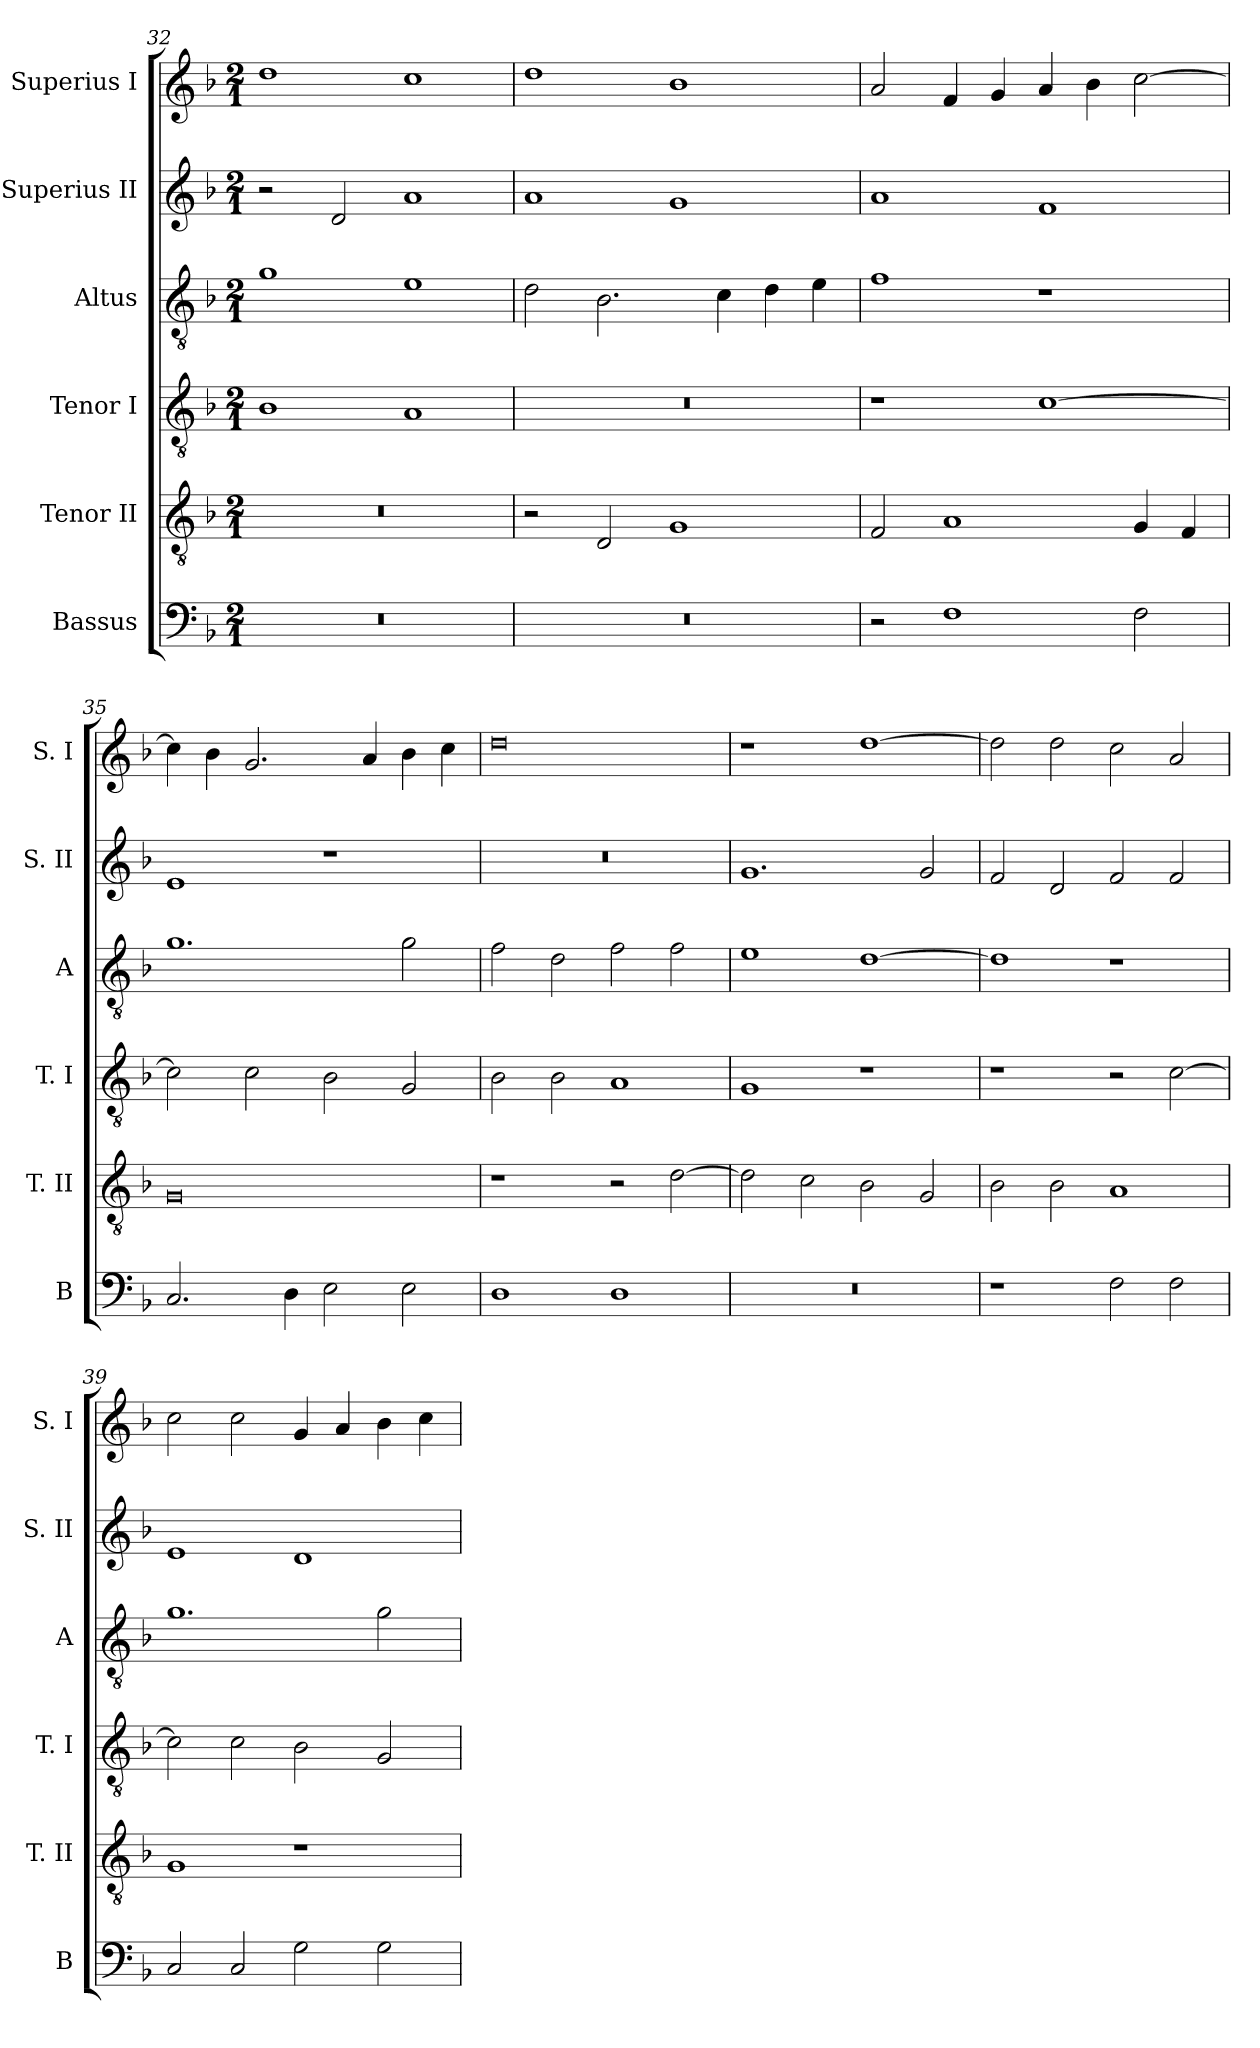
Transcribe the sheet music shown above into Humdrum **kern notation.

**kern	**kern	**kern	**kern	**kern	**kern
*part6	*part5	*part4	*part3	*part2	*part1
*staff6	*staff5	*staff4	*staff3	*staff2	*staff1
*I"Bassus	*I"Tenor II	*I"Tenor I	*I"Altus	*I"Superius II	*I"Superius I
*I'B	*I'T. II	*I'T. I	*I'A	*I'S. II	*I'S. I
*clefF4	*clefGv2	*clefGv2	*clefGv2	*clefG2	*clefG2
*k[b-]	*k[b-]	*k[b-]	*k[b-]	*k[b-]	*k[b-]
*F:	*F:	*F:	*F:	*F:	*F:
*M2/1	*M2/1	*M2/1	*M2/1	*M2/1	*M2/1
=32	=32	=32	=32	=32	=32
0r	0r	1B-	1g	2r	1dd
.	.	.	.	2d	.
.	.	1A	1e	1a	1cc
=33	=33	=33	=33	=33	=33
0r	2r	0r	2d	1a	1dd
.	2D	.	2.B-	.	.
.	1G	.	.	1g	1b-
.	.	.	4c	.	.
.	.	.	4d	.	.
.	.	.	4e	.	.
=34	=34	=34	=34	=34	=34
2r	2F	1r	1f	1a	2a
1F	1A	.	.	.	4f
.	.	.	.	.	4g
.	.	[1c	1r	1f	4a
.	.	.	.	.	4b-
2F	4G	.	.	.	[2cc
.	4F	.	.	.	.
=35	=35	=35	=35	=35	=35
2.C	0G	2c]	1.g	1e	4cc]
.	.	.	.	.	4b-
.	.	2c	.	.	2.g
4D	.	.	.	.	.
2E	.	2B-	.	1r	.
.	.	.	.	.	4a
2E	.	2G	2g	.	4b-
.	.	.	.	.	4cc
=36	=36	=36	=36	=36	=36
1D	1r	2B-	2f	0r	0dd
.	.	2B-	2d	.	.
1D	2r	1A	2f	.	.
.	[2d	.	2f	.	.
=37	=37	=37	=37	=37	=37
0r	2d]	1G	1e	1.g	1r
.	2c	.	.	.	.
.	2B-	1r	[1d	.	[1dd
.	2G	.	.	2g	.
=38	=38	=38	=38	=38	=38
1r	2B-	1r	1d]	2f	2dd]
.	2B-	.	.	2d	2dd
2F	1A	2r	1r	2f	2cc
2F	.	[2c	.	2f	2a
=39	=39	=39	=39	=39	=39
2C	1G	2c]	1.g	1e	2cc
2C	.	2c	.	.	2cc
2G	1r	2B-	.	1d	4g
.	.	.	.	.	4a
2G	.	2G	2g	.	4b-
.	.	.	.	.	4cc
=	=	=	=	=	=
*-	*-	*-	*-	*-	*-
